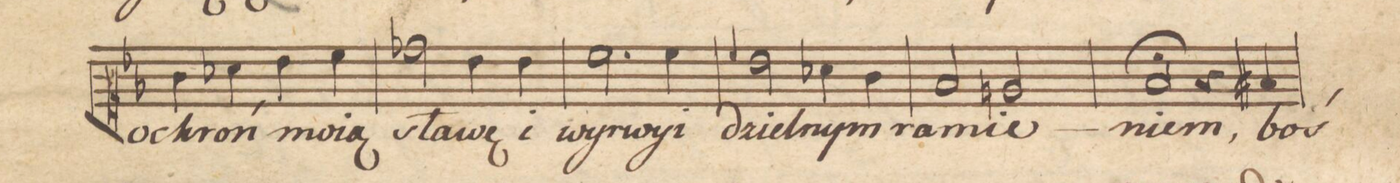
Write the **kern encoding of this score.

**kern	**text	**dynam
*I"Soprano.	*	*
*clefC1	*	*
*k[b-e-]	*	*
*met(c|)	*	*
*M2/2	*	*
4g\	o-	.
4a-X\	-chroń	.
4b-\	mo-	.
4cc\	-ią	.
=12	=12	=12
2dd-X\	sła-	.
4b-\	-wę	.
4b-\	i	.
=13	=13	=13
2.cc\	wyr-	.
4cc\	-wyi	.
=14	=14	=14
4qqcc/	.	.
2b-\	dziel-	.
4a-X\	-nym	.
4g\	ra-	.
=15	=15	=15
2f/	-mie-	.
2en/	.	.
=16	=16	=16
2f;/	-niem,	.
4r	.	.
4f#X/	boś	.
=17	=17	=17
*-	*-	*-
